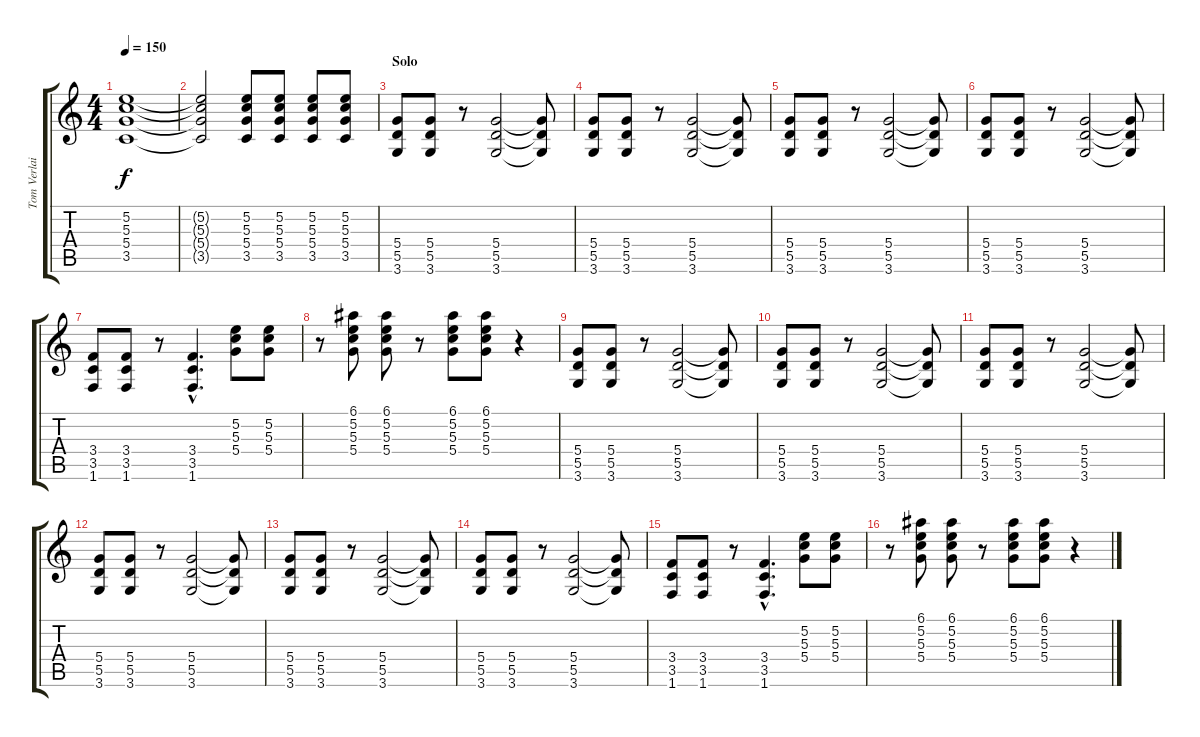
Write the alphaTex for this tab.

\track ("Tom Verlaine" "Tom Verlai") {instrument electricguitarclean}
\staff {score tabs}
\tuning (E4 B3 G3 D3 A2 E2) {hide}
\ts (4 4)
\tempo 150
\clef g2
\ks c
(5.2{t} 5.3{t} 5.4{t} 3.5{t}).1{dy f} |
(5.2{t} 5.3{t} 5.4{t} 3.5{t}).2 (5.2 5.3 5.4 3.5).8 (5.2 5.3 5.4 3.5).8 (5.2 5.3 5.4 3.5).8 (5.2 5.3 5.4 3.5).8 |
\section ("" "Solo")
(5.4 5.5 3.6).8 (5.4 5.5 3.6).8 r.8 (5.4 5.5 3.6).2 (5.4{t} 5.5{t} 3.6{t}).8 |
(5.4 5.5 3.6).8 (5.4 5.5 3.6).8 r.8 (5.4 5.5 3.6).2 (5.4{t} 5.5{t} 3.6{t}).8 |
(5.4 5.5 3.6).8 (5.4 5.5 3.6).8 r.8 (5.4 5.5 3.6).2 (5.4{t} 5.5{t} 3.6{t}).8 |
(5.4 5.5 3.6).8 (5.4 5.5 3.6).8 r.8 (5.4 5.5 3.6).2 (5.4{t} 5.5{t} 3.6{t}).8 |
(3.4 3.5 1.6).8 (3.4 3.5 1.6).8 r.8 (3.4{hac} 3.5{hac} 1.6{hac}).4{d} (5.2 5.3 5.4).8 (5.2 5.3 5.4).8 |
r.8 (6.1 5.2 5.3 5.4).8 (6.1 5.2 5.3 5.4).8 r.8 (6.1 5.2 5.3 5.4).8 (6.1 5.2 5.3 5.4).8 r.4 |
(5.4 5.5 3.6).8 (5.4 5.5 3.6).8 r.8 (5.4 5.5 3.6).2 (5.4{t} 5.5{t} 3.6{t}).8 |
(5.4 5.5 3.6).8 (5.4 5.5 3.6).8 r.8 (5.4 5.5 3.6).2 (5.4{t} 5.5{t} 3.6{t}).8 |
(5.4 5.5 3.6).8 (5.4 5.5 3.6).8 r.8 (5.4 5.5 3.6).2 (5.4{t} 5.5{t} 3.6{t}).8 |
(5.4 5.5 3.6).8 (5.4 5.5 3.6).8 r.8 (5.4 5.5 3.6).2 (5.4{t} 5.5{t} 3.6{t}).8 |
(5.4 5.5 3.6).8 (5.4 5.5 3.6).8 r.8 (5.4 5.5 3.6).2 (5.4{t} 5.5{t} 3.6{t}).8 |
(5.4 5.5 3.6).8 (5.4 5.5 3.6).8 r.8 (5.4 5.5 3.6).2 (5.4{t} 5.5{t} 3.6{t}).8 |
(3.4 3.5 1.6).8 (3.4 3.5 1.6).8 r.8 (3.4{hac} 3.5{hac} 1.6{hac}).4{d} (5.2 5.3 5.4).8 (5.2 5.3 5.4).8 |
r.8 (6.1 5.2 5.3 5.4).8 (6.1 5.2 5.3 5.4).8 r.8 (6.1 5.2 5.3 5.4).8 (6.1 5.2 5.3 5.4).8 r.4
